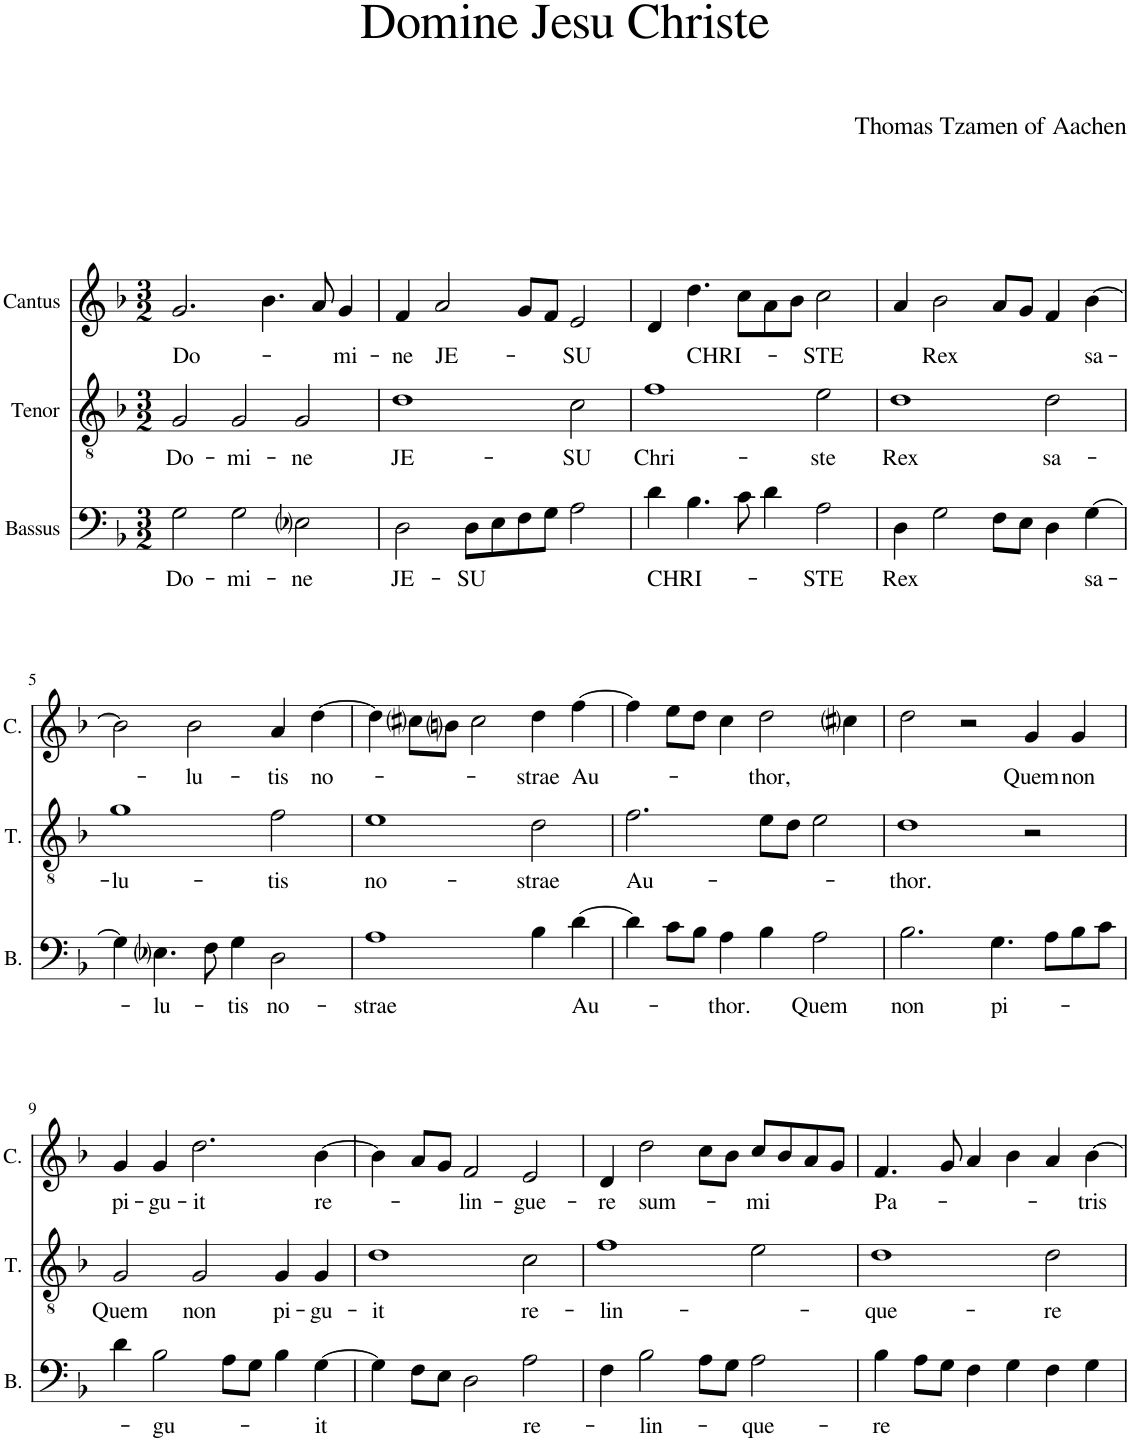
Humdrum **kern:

**kern	**text	**kern	**text	**kern	**text
*part3	*part3	*part2	*part2	*part1	*part1
*staff3	*staff3	*staff2	*staff2	*staff1	*staff1
*I"Bassus	*	*I"Tenor	*	*I"Cantus	*
*I'B.	*	*I'T.	*	*I'C.	*
*clefF4	*	*clefGv2	*	*clefG2	*
*k[b-]	*	*k[b-]	*	*k[b-]	*
*M3/2	*	*M3/2	*	*M3/2	*
=1	=1	=1	=1	=1	=1
!	!LO:LY:b	!	!LO:LY:b	!	!LO:LY:b
2G\	Do-	2G/	Do-	2.g/	Do-
!	!LO:LY:b	!	!LO:LY:b	!	!
2G\	-mi-	2G/	-mi-	.	.
.	.	.	.	4.b-\	.
!	!LO:LY:b	!	!LO:LY:b	!	!
2E-i\	-ne	2G/	-ne	.	.
.	.	.	.	8a/	.
!	!	!	!	!	!LO:LY:b
.	.	.	.	4g/	-mi-
=2	=2	=2	=2	=2	=2
!	!LO:LY:b	!	!LO:LY:b	!	!LO:LY:b
2D\	JE-	1d	JE-	4f/	-ne
!	!	!	!	!	!LO:LY:b
.	.	.	.	2a/	JE-
!	!LO:LY:b	!	!	!	!
8D\L	-SU	.	.	.	.
8E\	.	.	.	.	.
8F\	.	.	.	8g/L	.
8G\J	.	.	.	8f/J	.
!	!	!	!LO:LY:b	!	!LO:LY:b
2A\	.	2c\	-SU	2e/	-SU
=3	=3	=3	=3	=3	=3
!	!LO:LY:b	!	!LO:LY:b	!	!
4d\	CHRI-	1f	Chri-	4d/	.
!	!	!	!	!	!LO:LY:b
4.B-\	.	.	.	4.dd\	CHRI-
8c\	.	.	.	8cc\L	.
4d\	.	.	.	8a\	.
.	.	.	.	8b-\J	.
!	!LO:LY:b	!	!LO:LY:b	!	!LO:LY:b
2A\	-STE	2e\	-ste	2cc\	-STE
=4	=4	=4	=4	=4	=4
!	!LO:LY:b	!	!LO:LY:b	!	!
4D\	Rex	1d	Rex	4a/	.
!	!	!	!	!	!LO:LY:b
2G\	.	.	.	2b-\	Rex
8F\L	.	.	.	8a/L	.
8E\J	.	.	.	8g/J	.
!	!	!	!LO:LY:b	!	!
4D\	.	2d\	sa-	4f/	.
!	!LO:LY:b	!	!	!	!LO:LY:b
[4G\	sa-	.	.	[4b-\	sa-
!!LO:LB:g=z
=5	=5	=5	=5	=5	=5
!	!	!	!LO:LY:b	!	!
4G\]	.	1g	-lu-	2b-\]	.
!	!LO:LY:b	!	!	!	!
4.E-i\	-lu-	.	.	.	.
!	!	!	!	!	!LO:LY:b
.	.	.	.	2b-\	-lu-
8F\	.	.	.	.	.
!	!LO:LY:b	!	!	!	!
4G\	-tis	.	.	.	.
!	!LO:LY:b	!	!LO:LY:b	!	!LO:LY:b
2D\	no-	2f\	-tis	4a/	-tis
!	!	!	!	!	!LO:LY:b
.	.	.	.	[4dd\	no-
=6	=6	=6	=6	=6	=6
!	!LO:LY:b	!	!LO:LY:b	!	!
1A	-strae	1e	no-	4dd\]	.
.	.	.	.	8cc#i\L	.
.	.	.	.	8bni\J	.
.	.	.	.	2cc#\	.
!	!	!	!LO:LY:b	!	!LO:LY:b
4B-\	.	2d\	-strae	4dd\	-strae
!	!LO:LY:b	!	!	!	!LO:LY:b
[4d\	Au-	.	.	[4ff\	Au-
=7	=7	=7	=7	=7	=7
!	!	!	!LO:LY:b	!	!
4d\]	.	2.f\	Au-	4ff\]	.
8c\L	.	.	.	8ee\L	.
8B-\J	.	.	.	8dd\J	.
!	!LO:LY:b	!	!	!	!
4A\	-thor.	.	.	4cc\	.
!	!	!	!	!	!LO:LY:b
4B-\	.	8e\L	.	2dd\	-thor,
.	.	8d\J	.	.	.
!	!LO:LY:b	!	!	!	!
2A\	Quem	2e\	.	.	.
.	.	.	.	4cc#i\	.
=8	=8	=8	=8	=8	=8
!	!LO:LY:b	!	!LO:LY:b	!	!
2.B-\	non	1d	-thor.	2dd\	.
.	.	.	.	2r	.
!	!LO:LY:b	!	!	!	!
4.G\	pi-	.	.	.	.
!	!	!	!	!	!LO:LY:b
.	.	2r	.	4g/	Quem
8A\L	.	.	.	.	.
!	!	!	!	!	!LO:LY:b
8B-\	.	.	.	4g/	non
8c\J	.	.	.	.	.
!!LO:LB:g=z
=9	=9	=9	=9	=9	=9
!	!	!	!LO:LY:b	!	!LO:LY:b
4d\	.	2G/	Quem	4g/	pi-
!	!LO:LY:b	!	!	!	!LO:LY:b
2B-\	-gu-	.	.	4g/	-gu-
!	!	!	!LO:LY:b	!	!LO:LY:b
.	.	2G/	non	2.dd\	-it
8A\L	.	.	.	.	.
8G\J	.	.	.	.	.
!	!	!	!LO:LY:b	!	!
4B-\	.	4G/	pi-	.	.
!	!LO:LY:b	!	!LO:LY:b	!	!LO:LY:b
[4G\	-it	4G/	-gu-	[4b-\	re-
=10	=10	=10	=10	=10	=10
!	!	!	!LO:LY:b	!	!
4G\]	.	1d	-it	4b-\]	.
8F\L	.	.	.	8a/L	.
8E\J	.	.	.	8g/J	.
!	!	!	!	!	!LO:LY:b
2D\	.	.	.	2f/	-lin-
!	!LO:LY:b	!	!LO:LY:b	!	!LO:LY:b
2A\	re-	2c\	re-	2e/	-gue-
=11	=11	=11	=11	=11	=11
!	!	!	!LO:LY:b	!	!LO:LY:b
4F\	.	1f	-lin-	4d/	-re
!	!LO:LY:b	!	!	!	!LO:LY:b
2B-\	-lin-	.	.	2dd\	sum-
8A\L	.	.	.	8cc\L	.
8G\J	.	.	.	8b-\J	.
!	!LO:LY:b	!	!	!	!LO:LY:b
2A\	-que-	2e\	.	8cc/L	-mi
.	.	.	.	8b-/	.
.	.	.	.	8a/	.
.	.	.	.	8g/J	.
=12	=12	=12	=12	=12	=12
!	!LO:LY:b	!	!LO:LY:b	!	!LO:LY:b
4B-\	-re	1d	-que-	4.f/	Pa-
8A\L	.	.	.	.	.
8G\J	.	.	.	8g/	.
4F\	.	.	.	4a/	.
4G\	.	.	.	4b-\	.
!	!	!	!LO:LY:b	!	!
4F\	.	2d\	-re	4a/	.
!	!	!	!	!	!LO:LY:b
4G\	.	.	.	[4b-\	-tris
=	=	=	=	=	=
*-	*-	*-	*-	*-	*-
